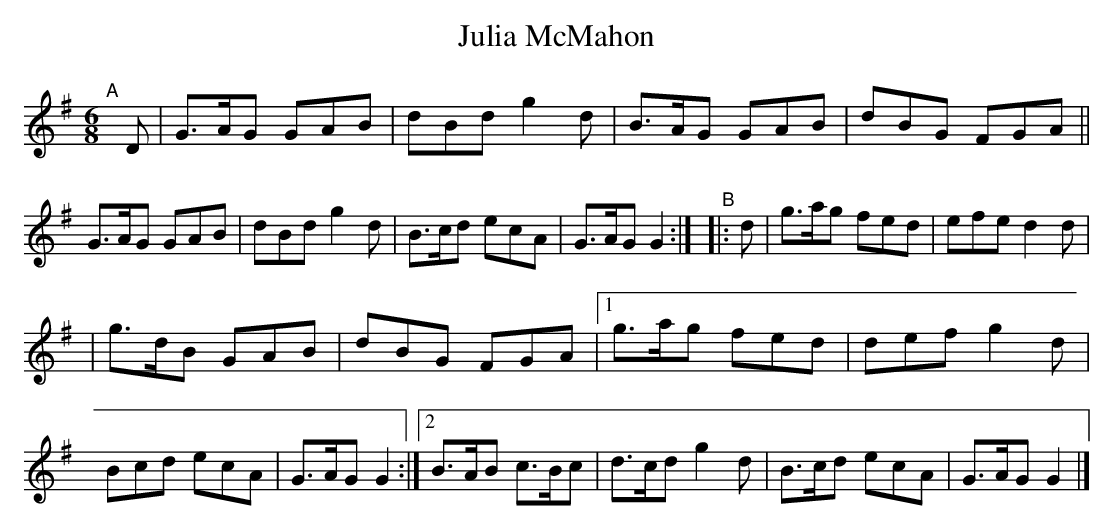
X:1
T: Julia McMahon
M: 6/8
L: 1/8
K: G
"^A"[|] D \
|  G>AG GAB | dBd g2d | B>AG GAB | dBG FGA \
|| G>AG GAB | dBd g2d | B>cd ecA | G>AG G2 :|\
"^B"|: d \
|  g>ag fed  | efe  d2d |
|  g>dB GAB  | dBG  FGA |\
[1 g>ag fed  | def  g2d | Bcd  ecA | G>AG G2 :|\
[2 B>AB c>Bc | d>cd g2d | B>cd ecA | G>AG G2 |]
